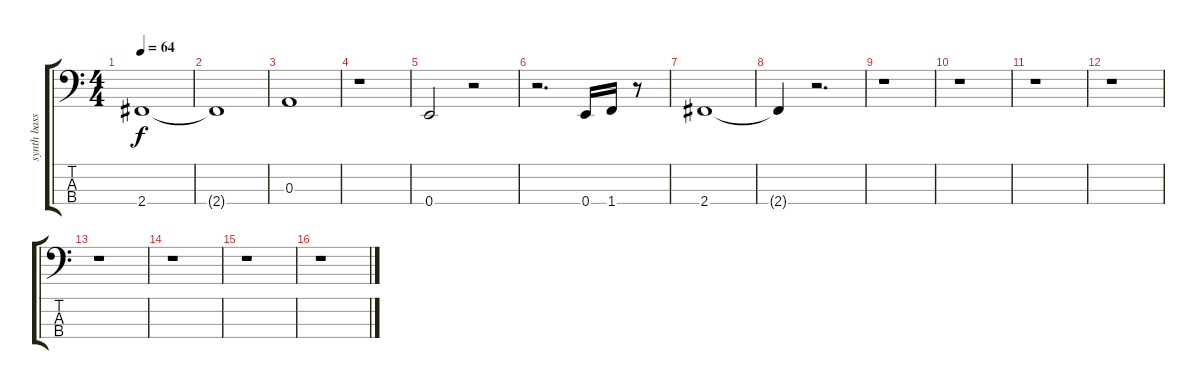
\track ("synth bass" "synth bass") {instrument synthbass2}
\staff {score tabs}
\tuning (G2 D2 A1 E1) {hide}
\ts (4 4)
\tempo 64
\clef f4
\ks c
2.4.1{dy f} |
2.4{t}.1 |
0.3.1 |
r.1 |
0.4.2 r.2 |
r.2{d} 0.4.16 1.4.16 r.8 |
2.4.1 |
2.4{t}.4 r.2{d} |
r.1 |
r.1 |
r.1 |
r.1 |
r.1 |
r.1 |
r.1 |
r.1
